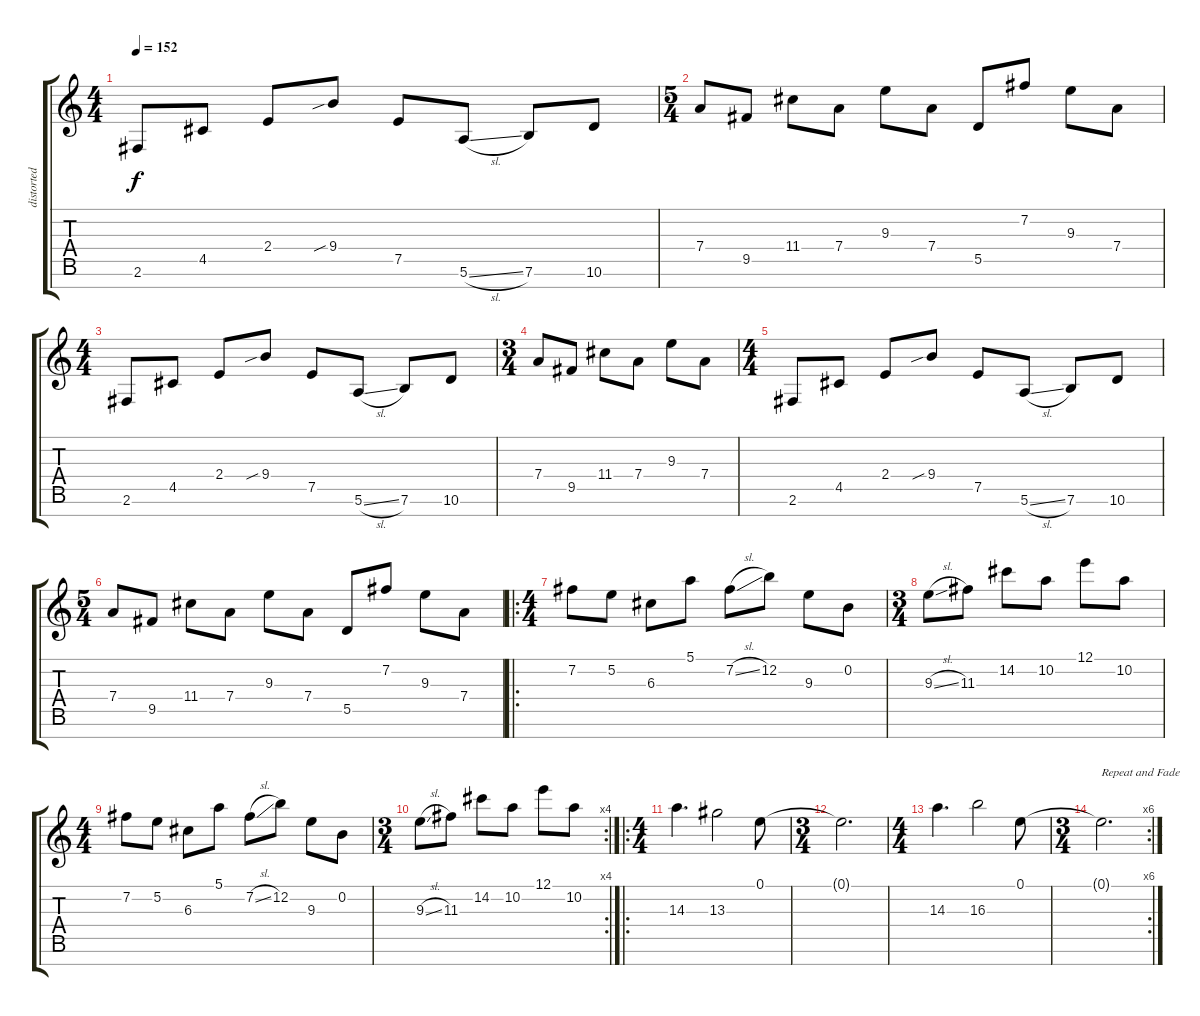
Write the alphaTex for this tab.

\track ("distorted guitar 2" "distorted ") {instrument distortionguitar}
\staff {score tabs}
\tuning (E4 B3 G3 D3 A2 E2 B1) {hide}
\ts (4 4)
\tempo 152
\clef g2
\ks c
2.6.8{dy f} 4.5.8 2.4.8 9.4{sib}.8 7.5.8 5.6{sl}.8 7.6.8 10.6.8 |
\ts (5 4)
7.4.8 9.5.8 11.4.8 7.4.8 9.3.8 7.4.8 5.5.8 7.2.8 9.3.8 7.4.8 |
\ts (4 4)
2.6.8 4.5.8 2.4.8 9.4{sib}.8 7.5.8 5.6{sl}.8 7.6.8 10.6.8 |
\ts (3 4)
7.4.8 9.5.8 11.4.8 7.4.8 9.3.8 7.4.8 |
\ts (4 4)
2.6.8 4.5.8 2.4.8 9.4{sib}.8 7.5.8 5.6{sl}.8 7.6.8 10.6.8 |
\ts (5 4)
7.4.8 9.5.8 11.4.8 7.4.8 9.3.8 7.4.8 5.5.8 7.2.8 9.3.8 7.4.8 |
\ro
\ts (4 4)
7.2.8 5.2.8 6.3.8 5.1.8 7.2{sl}.8 12.2.8 9.3.8 0.2.8 |
\ts (3 4)
9.3{sl}.8 11.3.8 14.2.8 10.2.8 12.1.8 10.2.8 |
\ts (4 4)
7.2.8 5.2.8 6.3.8 5.1.8 7.2{sl}.8 12.2.8 9.3.8 0.2.8 |
\rc 4
\ts (3 4)
9.3{sl}.8 11.3.8 14.2.8 10.2.8 12.1.8 10.2.8 |
\ro
\ts (4 4)
14.3.4{d} 13.3.2 0.1.8 |
\ts (3 4)
0.1{t}.2{d} |
\ts (4 4)
14.3.4{d} 16.3.2 0.1.8 |
\rc 6
\ts (3 4)
0.1{t}.2{d txt "Repeat and Fade"}
